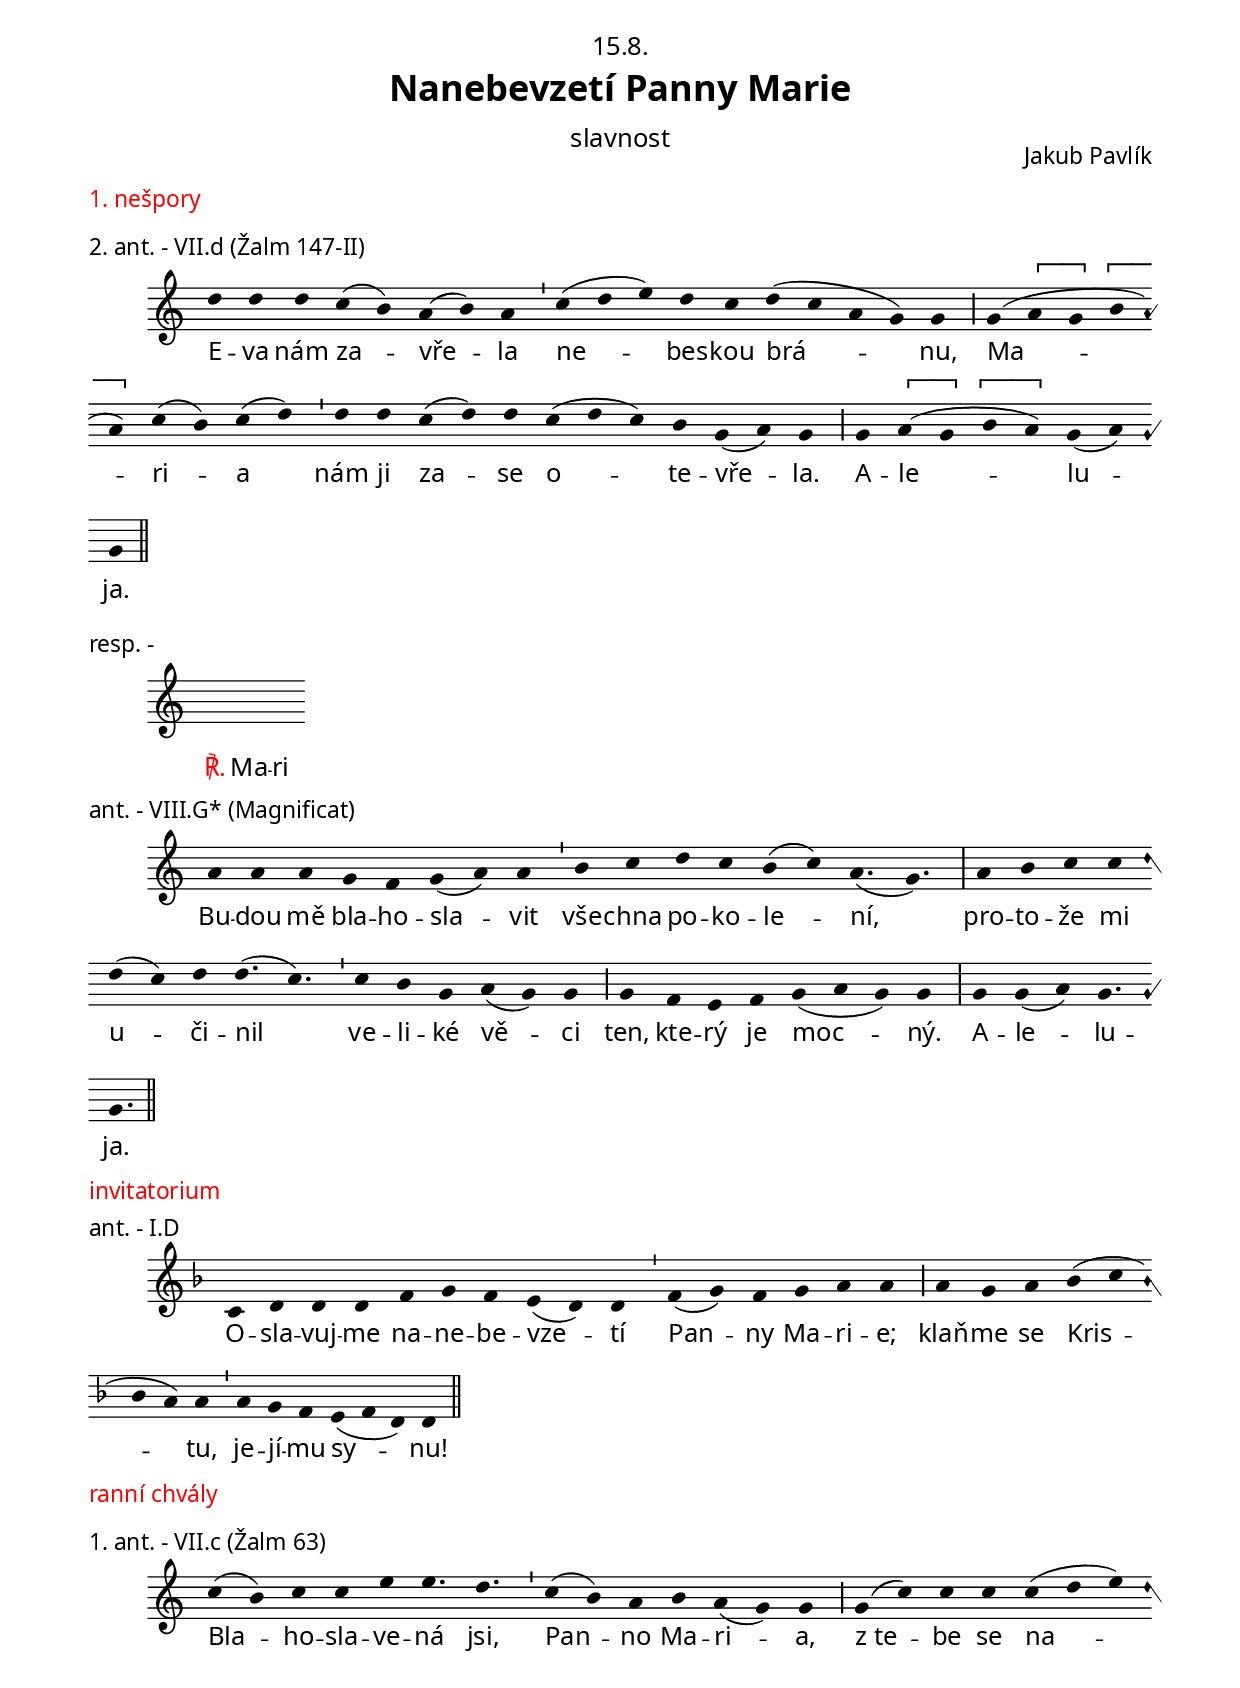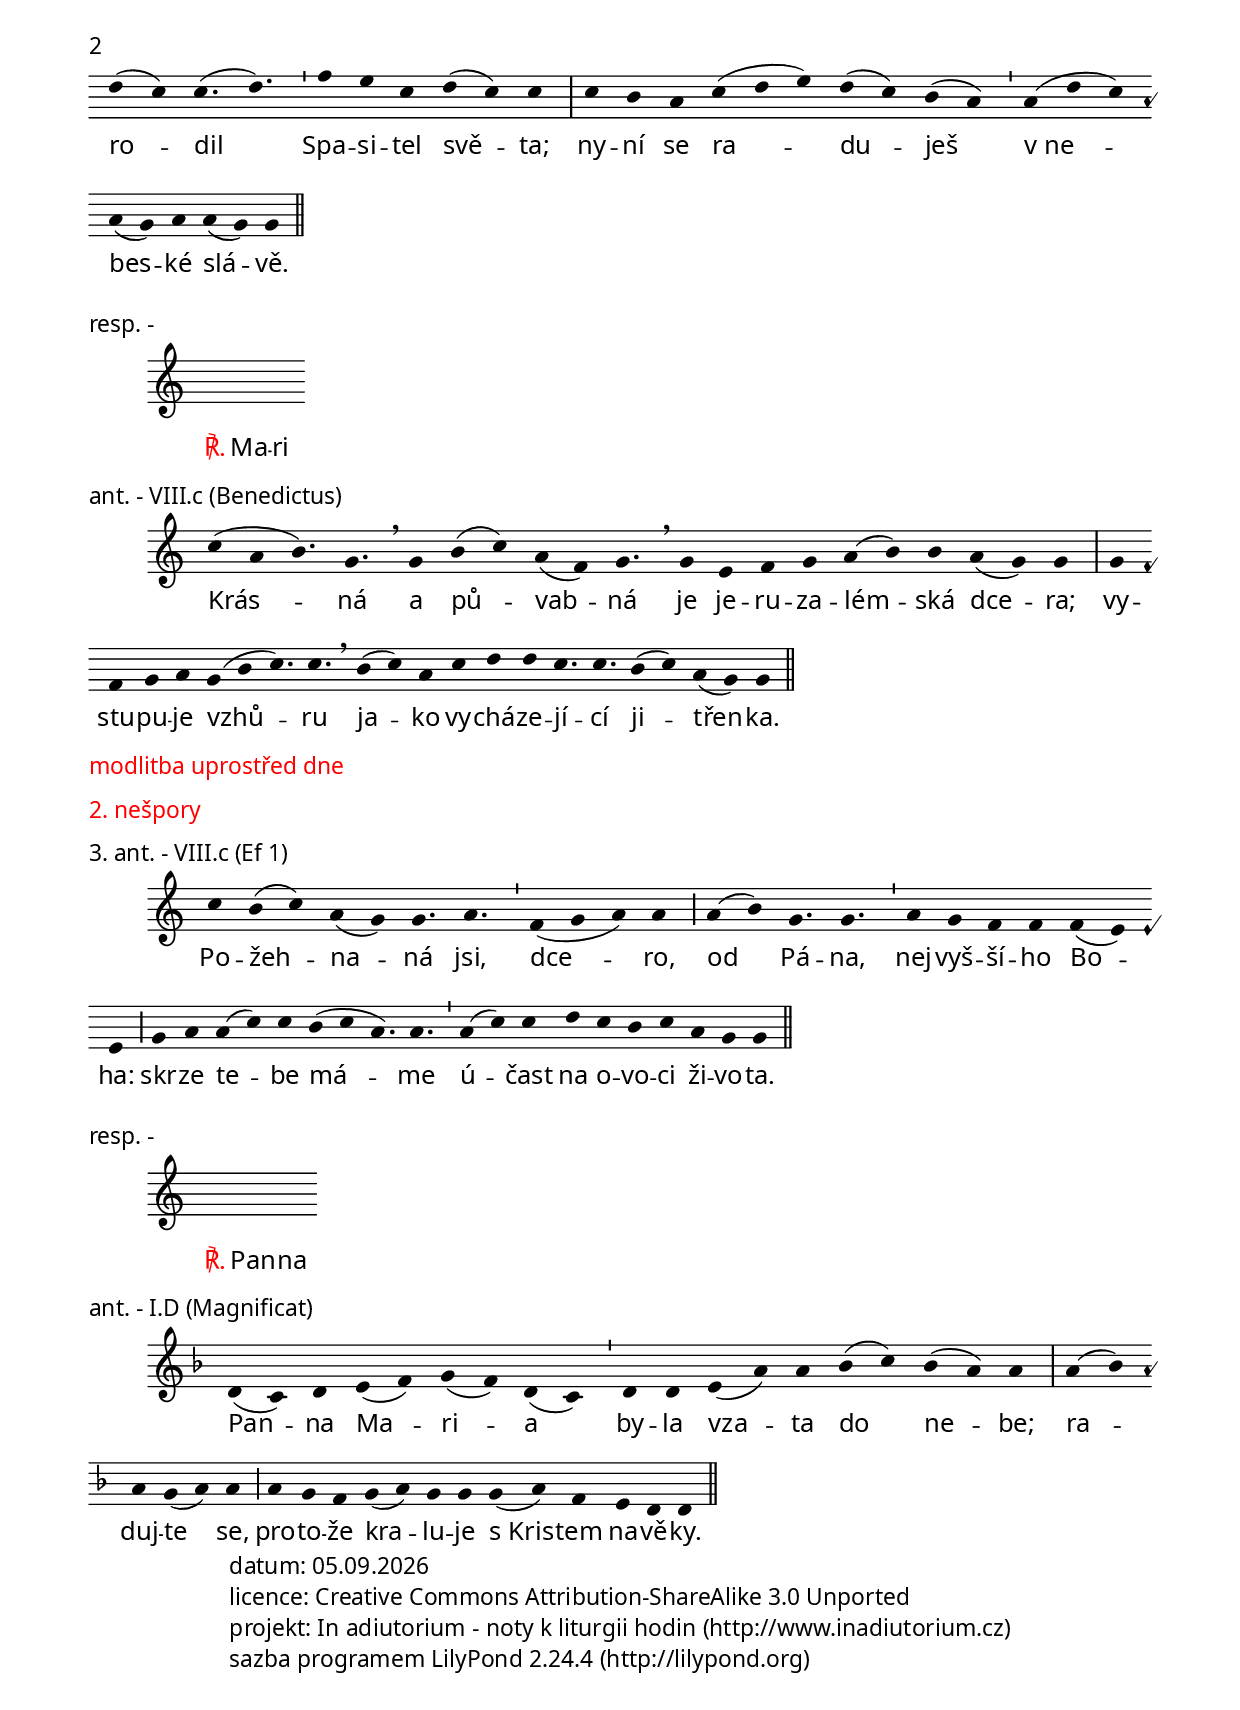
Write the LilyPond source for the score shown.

\version "2.15.37"

\include "../spolecne.ly"
\include "../dilyresponsorii.ly"

\header {
  title = \markup\titleSvatek
            "Nanebevzetí Panny Marie"
            slavnost
            15.8.
  composer = "Jakub Pavlík"
}

\markup {\nadpisHodinka {"1. nešpory"}}

\score {
  \relative c' {
    \choralniRezim
    
  }
  \addlyrics {
    Kris -- tus vstou -- pil do ne -- be
    a vzal svou nej -- čist -- ší Mat -- ku k_so -- bě,
    a -- by jí dal ú -- čast
    na svém ví -- těz -- ství nad smr -- tí.
  }
  \header {
    quid = "1. ant."
    modus = ""
    differentia = "" 
    psalmus = "Žalm 113"
    id = ""
    piece = \markup {\sestavTitulek}
  }
}

\score {
  \relative c'' {
    \choralniRezim
    d4 d d c( b) a( b) a \barMin
    c( d e) d c d( c a g) g \barMaior
    g( \[ a g \] \[ b a) \] c( b) c( d) \barMin
    d d c( d) d c( d c) b g( a) g \barMaior
    
    g \[ a( g \] \[ b a) \] g( a) g \barFinalis
  }
  \addlyrics {
    E -- va nám za -- vře -- la 
    ne -- bes -- kou brá -- nu,
    Ma -- ri -- a 
    nám ji za -- se o -- te -- vře -- la.
    
    A -- le -- lu -- ja.
  }
  \header {
    quid = "2. ant."
    modus = "VII"
    differentia = "d" 
    psalmus = "Žalm 147-II"
    fons = "společné texty o Panně Marii, ant. k Benedictus"
    piece = \markup {\sestavTitulek}
  }
}

\score {
  \relative c' {
    \choralniRezim
    
  }
  \addlyrics {
    Pan -- na Ma -- ri -- a je vy -- vý -- še -- na nad ne -- be -- sa;
    chval -- me za to Kris --- ta, je -- jí -- ho Sy -- na.
  }
  \header {
    quid = "3. ant."
    modus = ""
    differentia = "" 
    psalmus = "Ef 1"
    id = ""
    piece = \markup {\sestavTitulek}
  }
}

\score {
  \relative c' {
    \choralniRezim
    
    % R
    \neviditelna a
    
    % V
    \neviditelna a
    
    % R
    \neviditelna a
    
    % Slava
  }
  \addlyrics {
    \Response Ma -- ri -- a by -- la vza -- ta do ne -- be,_*
    ra -- duj -- me se z_to -- ho spo -- lu s_an -- dě -- ly.
    \Verse Dár -- ce ži -- vo -- ta ne -- do -- pus -- til,
    a -- by nad ní pa -- no --- va -- la smrt,_*
    \Response ra -- duj -- me se z_to -- ho spo -- lu s_an -- dě -- ly.
    \textRespDoxologie
  }
  \header {
    quid = "resp."
    modus = ""
    id = ""
    piece = \markup {\sestavTitulekResp}
  }
}

\score {
  \relative c'' {
    \choralniRezim
    a4 a a g f g( a) a \barMin 
    b c d c b( c) a4.( g) \barMax
    a4 b c c d( c) d d4.( c) \barMin
    c4 b g a( g) g \barMaior
    g f e f g( a g) g \barMax
    g g( a) g4. g \barFinalis
  }
  \addlyrics {
    Bu -- dou mě bla -- ho -- sla -- vit 
    vše -- chna po -- ko -- le -- ní,
    pro -- to -- že mi u -- či -- nil 
    ve -- li -- ké vě -- ci 
    ten, kte -- rý je moc -- ný.
    A -- le -- lu -- ja.
  }
  \header {
    quid = "ant."
    modus = "VIII"
    differentia = "G*" 
    psalmus = "Magnificat"
    piece = \markup {\sestavTitulek}
  }
}

\markup {\nadpisHodinka {"invitatorium"}}

\score {
  \relative c' {
    \choralniRezim
    \key f \major
    c4 d d d f g f e( d) d \barMin f( g) f g a a \barMaior
    a g a bes( c bes a) a \barMin
    a g f e( f d) d \barFinalis
  }
  \addlyrics {
    O -- sla -- vuj -- me na -- ne -- be -- vze -- tí Pan -- ny Ma -- ri -- e;
    klaň -- me se Kris -- tu, je -- jí -- mu sy -- nu!
    
    A -- le -- lu -- ja.
  }
  \header {
    quid = "ant."
    modus = "I"
    differentia = "D" 
    psalmus = ""
    fons = "upravena z ant. ze společných textů o P.M."
    piece = \markup {\sestavTitulekBezZalmu}
  }
}


\markup {\nadpisHodinka {"ranní chvály"}}

\score {
  \relative c'' {
    \choralniRezim
    c4( b) c c e e4. d \barMin 
    c4( b) a b a( g) g \barMaior
    g( c) c c c( d e) d( c) c4.( d) \barMin 
    f4 e c d( c) c \barMax
    
    c b a c( d e) d( c) b( a) \barMin 
    a( d c) a( g) a a( g) g \barFinalis
    % c( b) a g g( a g) g \barFinalis
  }
  \addlyrics {
    Bla -- ho -- sla -- ve -- ná jsi, 
    Pan -- no Ma -- ri -- a,
    z_te -- be se na -- ro -- dil 
    Spa -- si -- tel svě -- ta;
    ny -- ní se ra -- du -- ješ v_ne -- bes -- ké slá -- vě.
  }
  \header {
    quid = "1. ant."
    modus = "VII"
    differentia = "c" 
    psalmus = "Žalm 63"
    fons = "commune o P.M., r.ch., 1. ant. - zkraceno"
    piece = \markup {\sestavTitulek}
  }
}

\score {
  \relative c' {
    \choralniRezim
    
  }
  \addlyrics {
    Pan -- na Ma -- ri -- a je vy -- vý -- še -- na nad zá -- stu -- py an -- dě -- lů;
    ra -- duj -- me se všich -- ni
    a spo -- lu s_ni -- mi o -- sla -- vuj -- me Bo -- ha.
  }
  \header {
    quid = "2. ant."
    modus = ""
    differentia = "" 
    psalmus = "Dan 3-III"
    id = ""
    piece = \markup {\sestavTitulek}
  }
}

\score {
  \relative c' {
    \choralniRezim
    
  }
  \addlyrics {
    Tvé jmé -- no Pán tak pro -- sla -- vil,
    že tvá chvá -- la ne -- vy -- mi -- zí z_lid -- ských úst.
  }
  \header {
    quid = "3. ant."
    modus = ""
    differentia = "" 
    psalmus = "Žalm 149"
    id = ""
    piece = \markup {\sestavTitulek}
  }
}

\score {
  \relative c' {
    \choralniRezim
    
    % R
    \neviditelna a
    
    % V
    \neviditelna a
    
    % R
    \neviditelna a
    
    % Slava
  }
  \addlyrics {
    \Response Ma -- ri -- a dnes vstou -- pi -- la do ne -- bes -- kých pří -- byt -- ků;_*
    Kris -- tus jí dal ú -- čast na své slá -- vě.
    \Verse Kra -- lu -- je s_Kris -- tem na -- vě -- ky;
    \Response Kris -- tus jí dal ú -- čast na své slá -- vě.
    \textRespDoxologie
  }
  \header {
    quid = "resp."
    modus = ""
    id = ""
    piece = \markup {\sestavTitulekResp}
  }
}

\score {
  \relative c'' {
    \choralniRezim
    c4( a b4.) g \breathe g4 b( c) a( f) g4. \breathe
    g4 e f g a( b) b a( g) g \bar "|"
    g4 f g a g( b c4.) c \breathe b4( c) a c d d c4. c b4( c) a( g) g \bar "||"
  }
  \addlyrics {
    Krás -- ná a pů -- vab -- ná je je -- ru -- za -- lém -- ská dce -- ra;
    vy -- stu -- pu -- je vzhů -- ru ja -- ko vy -- chá -- ze -- jí -- cí
    ji -- třen -- ka.
  }
  \header {
    quid = "ant."
    modus = "VIII"
    differentia = "c" 
    psalmus = "Benedictus"
    piece = \markup {\sestavTitulek}
  }
}

\markup {\nadpisHodinka {"modlitba uprostřed dne"}}

\score {
  \relative c' {
    \choralniRezim
    
  }
  \addlyrics {
    Ja -- ko ce -- dr na Li -- ba -- no -- nu jsi vy -- vý -- še -- na,
    sva -- tá Bo -- ží Ro -- dič -- ko,
    a ja -- ko cyp -- řiš na ho -- ře Si -- ó -- nu.
  }
  \header {
    quid = "ant. dopoledne"
    modus = ""
    differentia = "" 
    psalmus = ""
    id = ""
    piece = \markup {\sestavTitulekBezZalmu}
  }
}

\score {
  \relative c' {
    \choralniRezim
    
  }
  \addlyrics {
    Pan -- no Ma -- ri -- a, tys na -- še krá -- lov -- na,
    z_te -- be vze -- šlo svě -- tu Slun -- ce spra -- ve -- dl -- nos -- ti.
  }
  \header {
    quid = "ant. v poledne"
    modus = ""
    differentia = "" 
    psalmus = ""
    id = ""
    piece = \markup {\sestavTitulekBezZalmu}
  }
}

\score {
  \relative c' {
    \choralniRezim
    
  }
  \addlyrics {
    Sva -- tá Bo -- ží Ro -- dič -- ko,
    tvá ne -- bes -- ká slá -- va 
    pře -- vy -- šu -- je slá -- vu an -- dě -- lů.
  }
  \header {
    quid = "ant. odpoledne"
    modus = ""
    differentia = "" 
    psalmus = ""
    id = ""
    piece = \markup {\sestavTitulekBezZalmu}
  }
}

\markup {\nadpisHodinka {"2. nešpory"}}

\score {
  \relative c' {
    \choralniRezim
    
  }
  \addlyrics {
    Ma -- ri -- a by -- la vza -- ta do ne -- be,
    an -- dě -- lé se z_to -- ho ra -- du -- jí
    a zpí -- va -- jí Pá -- nu chvá -- ly.
  }
  \header {
    quid = "1. ant."
    modus = ""
    differentia = "" 
    psalmus = "Žalm 122"
    id = ""
    piece = \markup {\sestavTitulek}
  }
}

\score {
  \relative c' {
    \choralniRezim
    
  }
  \addlyrics {
    Ma -- ri -- a Pan -- na by -- la vza -- ta do ne -- bes -- kých pří -- byt -- ků,
    kde Král krá -- lů vlád -- ne v_zá -- ři hvězd.
  }
  \header {
    quid = "2. ant."
    modus = ""
    differentia = "" 
    psalmus = "Žalm 127"
    id = ""
    piece = \markup {\sestavTitulek}
  }
}

\score {
  \relative c'' {
    \choralniRezim
    c4 b( c) a( g) g4. a \barMin f4( g a) a \barMaior
    a( b) g4. g \barMin a4 g f f f( e) e \barMaior
    g a a( c) c b( c a4.) a \barMin 
    a4( c) c d c b c a g g \barFinalis
  }
  \addlyrics {
    Po -- žeh -- na -- ná jsi, dce -- ro,
    od Pá -- na, nej -- vyš -- ší -- ho Bo -- ha:
    skr -- ze te -- be má -- me 
    ú -- čast na o -- vo -- ci ži -- vo -- ta.
  }
  \header {
    quid = "3. ant."
    modus = "VIII"
    differentia = "c" 
    psalmus = "Ef 1"
    fons = "commune o P.M., 1. nešp., 3. ant."
    piece = \markup {\sestavTitulek}
  }
}

\score {
  \relative c' {
    \choralniRezim
    
    % R
    \neviditelna a
    
    % V
    \neviditelna a
    
    % R
    \neviditelna a
    
    % Slava
  }
  \addlyrics {
    \Response Pan -- na Ma -- ri -- a je vy -- vý -- še -- na
    nad zá -- stu -- py an -- dě -- lů;_*
    chval -- me za to Kris -- ta, je -- jí -- ho Sy -- na.
    \Verse O -- na je zna -- me -- ním,
    že i nás při -- jme Bůh k_so -- bě;_*
    \Response chval -- me za to Kris -- ta, je -- jí -- ho Sy -- na.
    \textRespDoxologie
  }
  \header {
    quid = "resp."
    modus = ""
    id = ""
    piece = \markup {\sestavTitulekResp}
  }
}

\score {
  \relative c' {
    \choralniRezim
    \key f \major
    d4( c) d e( f) g( f) d( c) \barMin d d e( a) a bes( c) bes( a) a \barMax
    a( bes) a g( a) a \barMaior
    a g f g( a) g g g( a) f e d d \barFinalis
  }
  \addlyrics {
    Pan -- na Ma -- ri -- a by -- la vza -- ta do ne -- be;
    ra -- duj -- te se, 
    pro -- to -- že kra -- lu -- je s_Kris -- tem na -- vě -- ky.
  }
  \header {
    quid = "ant."
    modus = "I"
    differentia = "D" 
    psalmus = "Magnificat"
    piece = \markup {\sestavTitulek}
  }
}